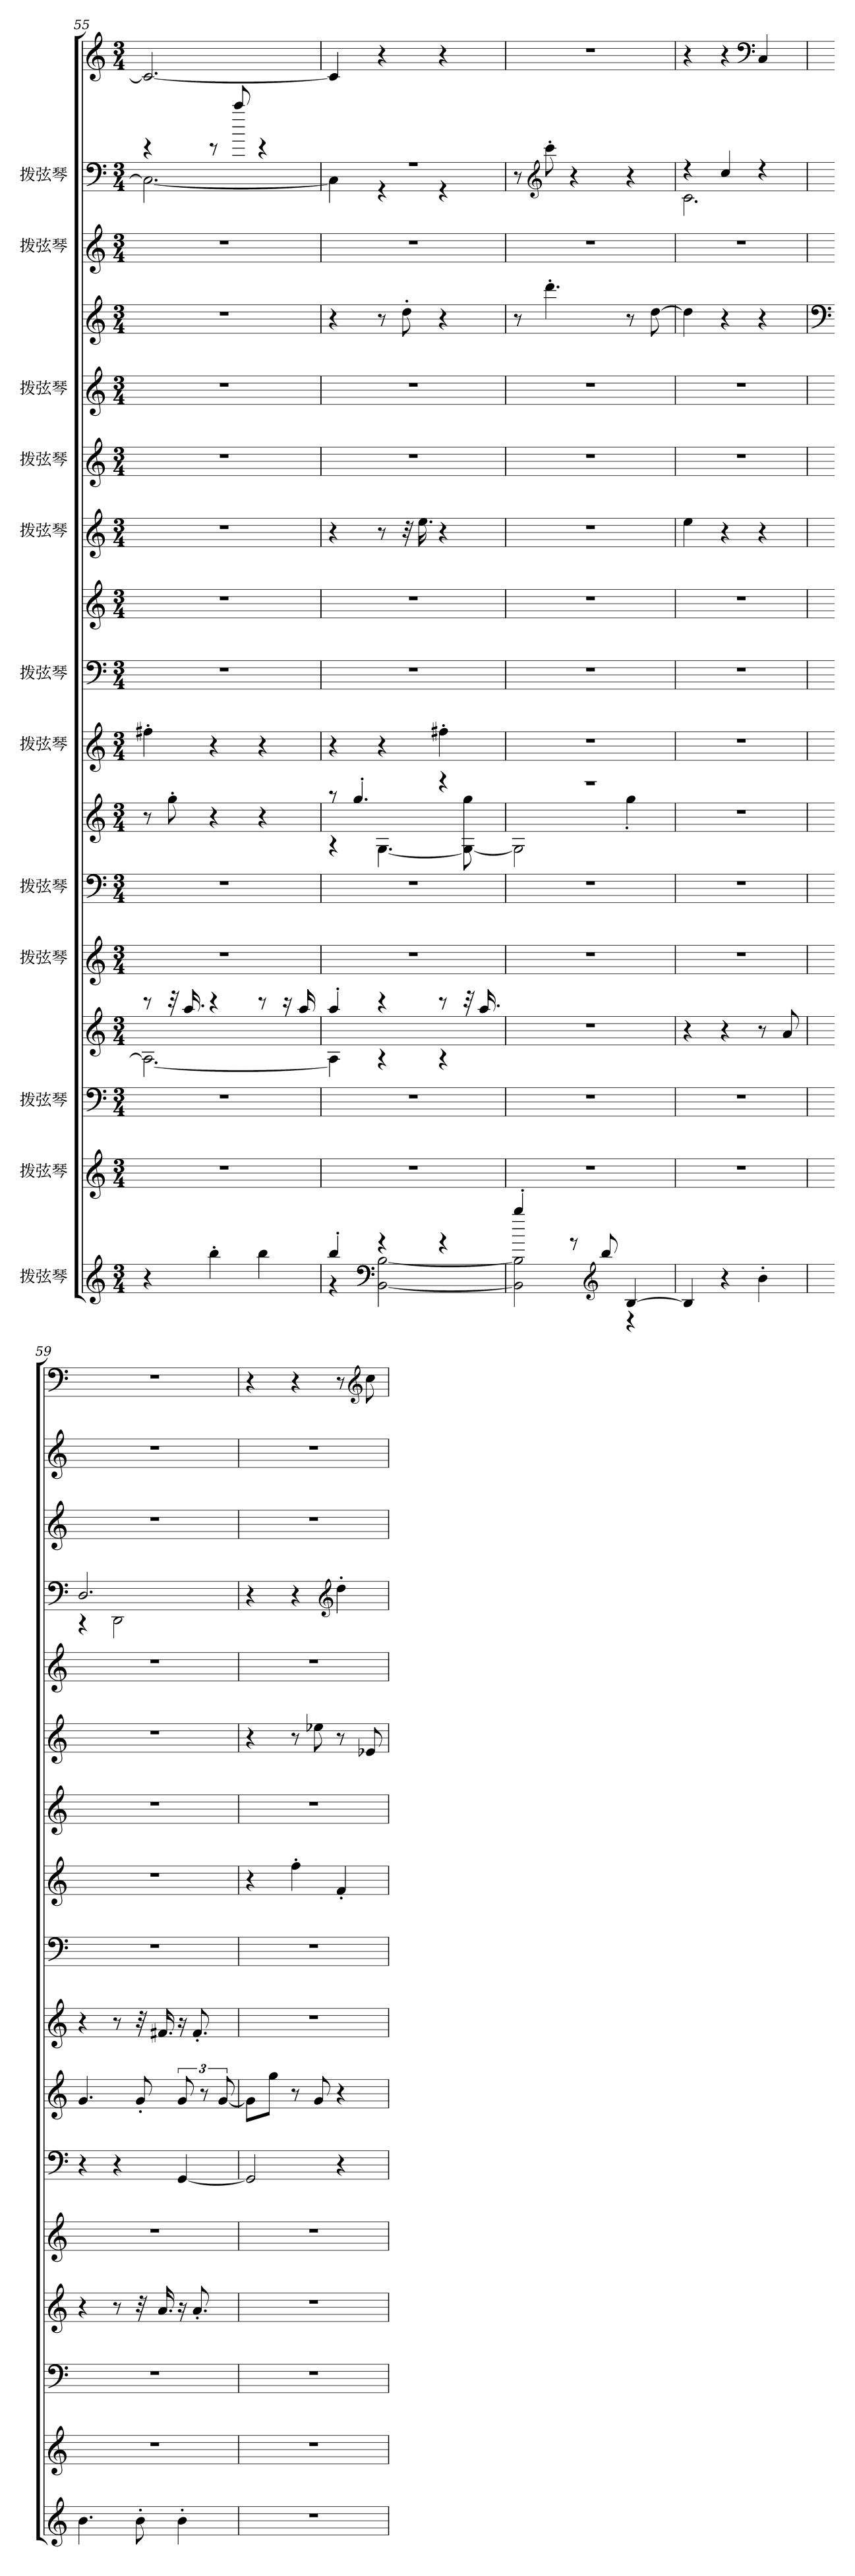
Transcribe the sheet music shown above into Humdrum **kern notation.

**kern	**kern	**kern	**kern	**kern	**kern	**kern	**kern	**kern	**kern	**kern	**kern	**kern	**kern	**kern	**kern	**kern
*part12	*part11	*part10	*part10	*part9	*part8	*part8	*part7	*part6	*part6	*part5	*part4	*part3	*part3	*part2	*part1	*part1
*staff17	*staff16	*staff15	*staff14	*staff13	*staff12	*staff11	*staff10	*staff9	*staff8	*staff7	*staff6	*staff5	*staff4	*staff3	*staff2	*staff1
*I"拨弦琴	*I"拨弦琴	*I"拨弦琴	*	*I"拨弦琴	*I"拨弦琴	*	*I"拨弦琴	*I"拨弦琴	*	*I"拨弦琴	*I"拨弦琴	*I"拨弦琴	*	*I"拨弦琴	*I"拨弦琴	*
!!LO:PB:g=z
*clefG2	*clefG2	*clefF4	*clefG2	*clefG2	*clefF4	*clefG2	*clefG2	*clefF4	*clefG2	*clefG2	*clefG2	*clefG2	*clefG2	*clefG2	*clefF4	*clefG2
*k[]	*k[]	*k[]	*k[]	*k[]	*k[]	*k[]	*k[]	*k[]	*k[]	*k[]	*k[]	*k[]	*k[]	*k[]	*k[]	*k[]
*M3/4	*M3/4	*M3/4	*M3/4	*M3/4	*M3/4	*M3/4	*M3/4	*M3/4	*M3/4	*M3/4	*M3/4	*M3/4	*M3/4	*M3/4	*M3/4	*M3/4
=55	=55	=55	=55	=55	=55	=55	=55	=55	=55	=55	=55	=55	=55	=55	=55	=55
*	*	*	*^	*	*	*	*	*	*	*	*	*	*	*	*^	*
4r	2.r	2.r	8r	2.A\_	2.r	2.r	8r	4ff#X'\	2.r	2.r	2.r	2.r	2.r	2.r	2.r	4r	2.C\_	2.c/_
.	.	.	32r	.	.	.	8gg'\	.	.	.	.	.	.	.	.	.	.	.
.	.	.	16.aa/	.	.	.	.	.	.	.	.	.	.	.	.	.	.	.
4bb'\	.	.	4r	.	.	.	4r	4r	.	.	.	.	.	.	.	8r	.	.
.	.	.	.	.	.	.	.	.	.	.	.	.	.	.	.	8ccc/	.	.
4bb\	.	.	8r	.	.	.	4r	4r	.	.	.	.	.	.	.	4r	.	.
.	.	.	16r	.	.	.	.	.	.	.	.	.	.	.	.	.	.	.
.	.	.	16aa/	.	.	.	.	.	.	.	.	.	.	.	.	.	.	.
=56	=56	=56	=56	=56	=56	=56	=56	=56	=56	=56	=56	=56	=56	=56	=56	=56	=56	=56
*^	*	*	*	*	*	*	*^	*	*	*	*	*	*	*	*	*	*	*
4bb'/	4r	2.r	2.r	4aa'/	4A\]	2.r	2.r	8r	4r	4r	2.r	2.r	4r	2.r	2.r	4r	2.r	2.r	4C\]	4c/]
.	.	.	.	.	.	.	.	4.gg'/	.	.	.	.	.	.	.	.	.	.	.	.
*clefF4	*	*	*	*	*	*	*	*	*	*	*	*	*	*	*	*	*	*	*	*
4r	[2BB\ [2B\	.	.	4r	4r	.	.	.	[4.G\	4r	.	.	8r	.	.	8r	.	.	4r	4r
.	.	.	.	.	.	.	.	.	.	.	.	.	32r	.	.	8dd'\	.	.	.	.
.	.	.	.	.	.	.	.	.	.	.	.	.	16.ee\	.	.	.	.	.	.	.
4r	.	.	.	8r	4r	.	.	4r	.	4ff#X'\	.	.	4r	.	.	4r	.	.	4r	4r
.	.	.	.	32r	.	.	.	.	8G\_ 8gg\	.	.	.	.	.	.	.	.	.	.	.
.	.	.	.	16.aa/	.	.	.	.	.	.	.	.	.	.	.	.	.	.	.	.
*	*	*	*	*v	*v	*	*	*	*	*	*	*	*	*	*	*	*	*v	*v	*
=57	=57	=57	=57	=57	=57	=57	=57	=57	=57	=57	=57	=57	=57	=57	=57	=57	=57	=57
4bb'/	2BB\] 2B\]	2.r	2.r	2.r	2.r	2.r	2.r	2G\]	2.r	2.r	2.r	2.r	2.r	2.r	8r	2.r	8r	2.r
*	*	*	*	*	*	*	*	*	*	*	*	*	*	*	*	*	*clefG2	*
.	.	.	.	.	.	.	.	.	.	.	.	.	.	.	4.ddd'\	.	8ccc'\	.
8r	.	.	.	.	.	.	.	.	.	.	.	.	.	.	.	.	4r	.
*clefG2	*	*	*	*	*	*	*	*	*	*	*	*	*	*	*	*	*	*
8bb/	.	.	.	.	.	.	.	.	.	.	.	.	.	.	.	.	.	.
[4B/	4r	.	.	.	.	.	.	4gg'\	.	.	.	.	.	.	8r	.	4r	.
.	.	.	.	.	.	.	.	.	.	.	.	.	.	.	[8dd\	.	.	.
*v	*v	*	*	*	*	*	*v	*v	*	*	*	*	*	*	*	*	*	*
=58	=58	=58	=58	=58	=58	=58	=58	=58	=58	=58	=58	=58	=58	=58	=58	=58
*	*	*	*	*	*	*	*	*	*	*	*	*	*	*	*^	*
4B/]	2.r	2.r	4r	2.r	2.r	2.r	2.r	2.r	2.r	4ee\	2.r	2.r	4dd\]	2.r	4r	2.c\	4r
4r	.	.	4r	.	.	.	.	.	.	4r	.	.	4r	.	4cc/	.	4r
*	*	*	*	*	*	*	*	*	*	*	*	*	*	*	*	*	*clefF4
4b'\	.	.	8r	.	.	.	.	.	.	4r	.	.	4r	.	4r	.	4C/
.	.	.	8a/	.	.	.	.	.	.	.	.	.	.	.	.	.	.
*	*	*	*	*	*	*	*	*	*	*	*	*	*	*	*v	*v	*
!!LO:PB:g=z
=59	=59	=59	=59	=59	=59	=59	=59	=59	=59	=59	=59	=59	=59	=59	=59	=59
*	*	*	*	*	*	*	*	*	*	*	*	*	*clefF4	*	*	*
*	*	*	*	*	*	*	*	*	*	*	*	*	*^	*	*	*
4.b\	2.r	2.r	4r	2.r	4r	4.g/	4r	2.r	2.r	2.r	2.r	2.r	2.D/	4r	2.r	2.r	2.r
.	.	.	8r	.	4r	.	8r	.	.	.	.	.	.	2DD\	.	.	.
8b'\	.	.	32r	.	.	8g'/	32r	.	.	.	.	.	.	.	.	.	.
.	.	.	16.a/	.	.	.	16.f#X/	.	.	.	.	.	.	.	.	.	.
4b'\	.	.	16r	.	[4GG/	12g/	16r	.	.	.	.	.	.	.	.	.	.
.	.	.	8.a'/	.	.	.	8.f#'/	.	.	.	.	.	.	.	.	.	.
.	.	.	.	.	.	12r	.	.	.	.	.	.	.	.	.	.	.
.	.	.	.	.	.	[12g/	.	.	.	.	.	.	.	.	.	.	.
*	*	*	*	*	*	*	*	*	*	*	*	*	*v	*v	*	*	*
=60	=60	=60	=60	=60	=60	=60	=60	=60	=60	=60	=60	=60	=60	=60	=60	=60
2.r	2.r	2.r	2.r	2.r	2GG/]	8g\L]	2.r	2.r	4r	2.r	4r	2.r	4r	2.r	2.r	4r
.	.	.	.	.	.	8gg\J	.	.	.	.	.	.	.	.	.	.
.	.	.	.	.	.	8r	.	.	4ff'\	.	8r	.	4r	.	.	4r
.	.	.	.	.	.	8g/	.	.	.	.	8ee-X\	.	.	.	.	.
*	*	*	*	*	*	*	*	*	*	*	*	*	*clefG2	*	*	*
.	.	.	.	.	4r	4r	.	.	4f'/	.	8r	.	4dd'\	.	.	8r
*	*	*	*	*	*	*	*	*	*	*	*	*	*	*	*	*clefG2
.	.	.	.	.	.	.	.	.	.	.	8e-X/	.	.	.	.	8cc\
=	=	=	=	=	=	=	=	=	=	=	=	=	=	=	=	=
*-	*-	*-	*-	*-	*-	*-	*-	*-	*-	*-	*-	*-	*-	*-	*-	*-
